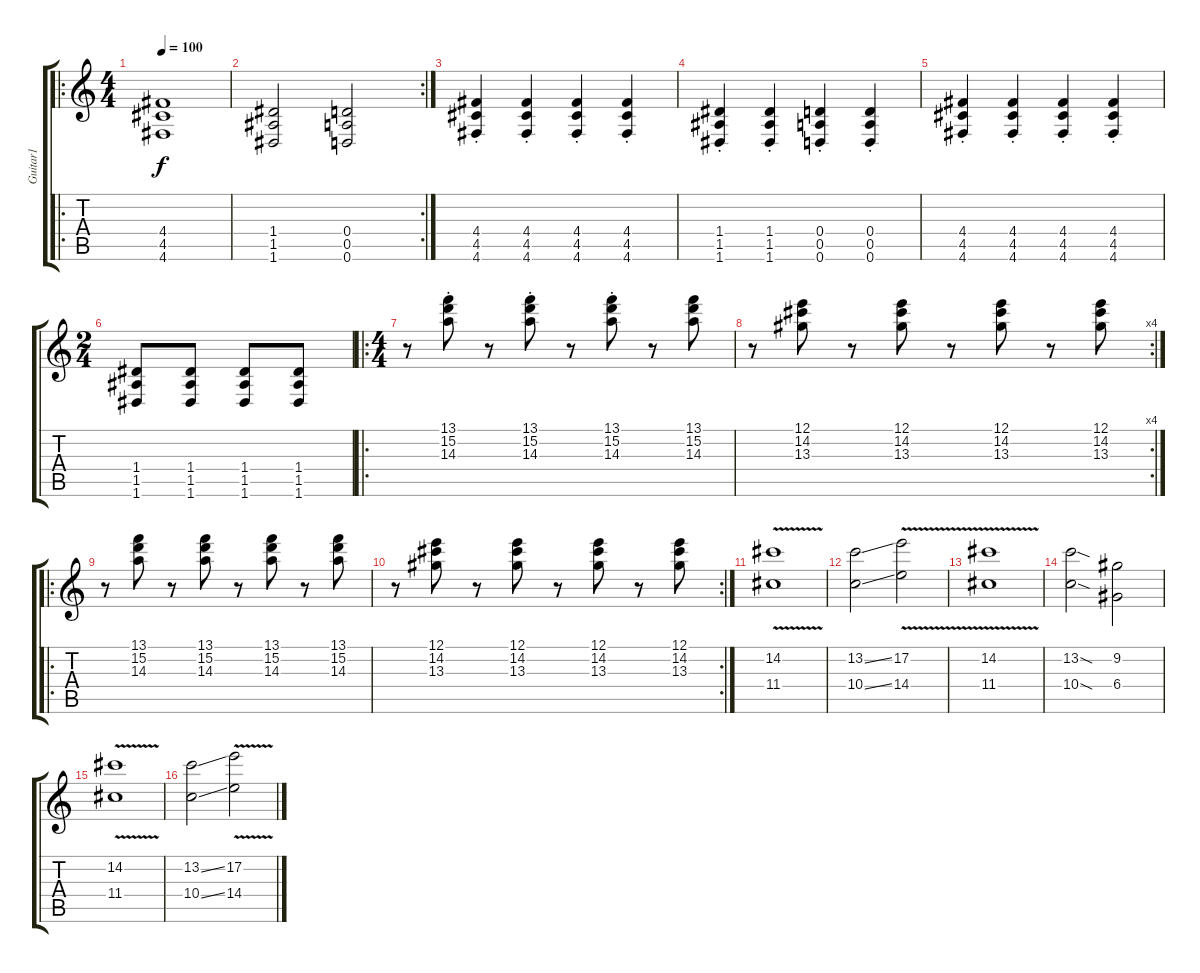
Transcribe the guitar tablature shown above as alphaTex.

\track ("Guitar1" "Guitar1") {instrument distortionguitar}
\staff {score tabs}
\tuning (E4 B3 G3 D3 A2 D2) {hide}
\ro
\ts (4 4)
\tempo 100
\clef g2
\ks c
(4.4 4.5 4.6).1{dy f instrument distortionguitar} |
\rc 2
(1.4 1.5 1.6).2 (0.4 0.5 0.6).2 |
(4.4{st} 4.5{st} 4.6{st}).4 (4.4{st} 4.5{st} 4.6{st}).4 (4.4{st} 4.5{st} 4.6{st}).4 (4.4{st} 4.5{st} 4.6{st}).4 |
(1.4{st} 1.5{st} 1.6{st}).4 (1.4{st} 1.5{st} 1.6{st}).4 (0.4{st} 0.5{st} 0.6{st}).4 (0.4{st} 0.5{st} 0.6{st}).4 |
(4.4{st} 4.5{st} 4.6{st}).4 (4.4{st} 4.5{st} 4.6{st}).4 (4.4{st} 4.5{st} 4.6{st}).4 (4.4{st} 4.5{st} 4.6{st}).4 |
\ts (2 4)
(1.4 1.5 1.6).8 (1.4 1.5 1.6).8 (1.4 1.5 1.6).8 (1.4 1.5 1.6).8 |
\ro
\ts (4 4)
r.8{volume 9 instrument electricguitarclean} (13.1{st} 15.2{st} 14.3{st}).8 r.8 (13.1{st} 15.2{st} 14.3{st}).8 r.8 (13.1 15.2 14.3{st}).8 r.8 (13.1 15.2 14.3).8 |
\rc 4
r.8 (12.1 14.2 13.3).8 r.8 (12.1 14.2 13.3).8 r.8 (12.1 14.2 13.3).8 r.8 (12.1 14.2 13.3).8 |
\ro
r.8{instrument electricguitarclean} (13.1 15.2 14.3).8 r.8 (13.1 15.2 14.3).8 r.8 (13.1 15.2 14.3).8 r.8 (13.1 15.2 14.3).8 |
\rc 2
r.8{instrument electricguitarclean} (12.1 14.2 13.3).8 r.8 (12.1 14.2 13.3).8 r.8 (12.1 14.2 13.3).8 r.8 (12.1 14.2 13.3).8 |
(14.2{v} 11.4{v}).1{instrument distortionguitar} |
(13.2{ss} 10.4{ss}).2 (17.2{v} 14.4{v}).2 |
(14.2{v} 11.4{v}).1 |
(13.2{sod} 10.4{sod}).2 (9.2 6.4).2 |
(14.2{v} 11.4{v}).1 |
(13.2{ss} 10.4{ss}).2 (17.2{v} 14.4{v}).2
